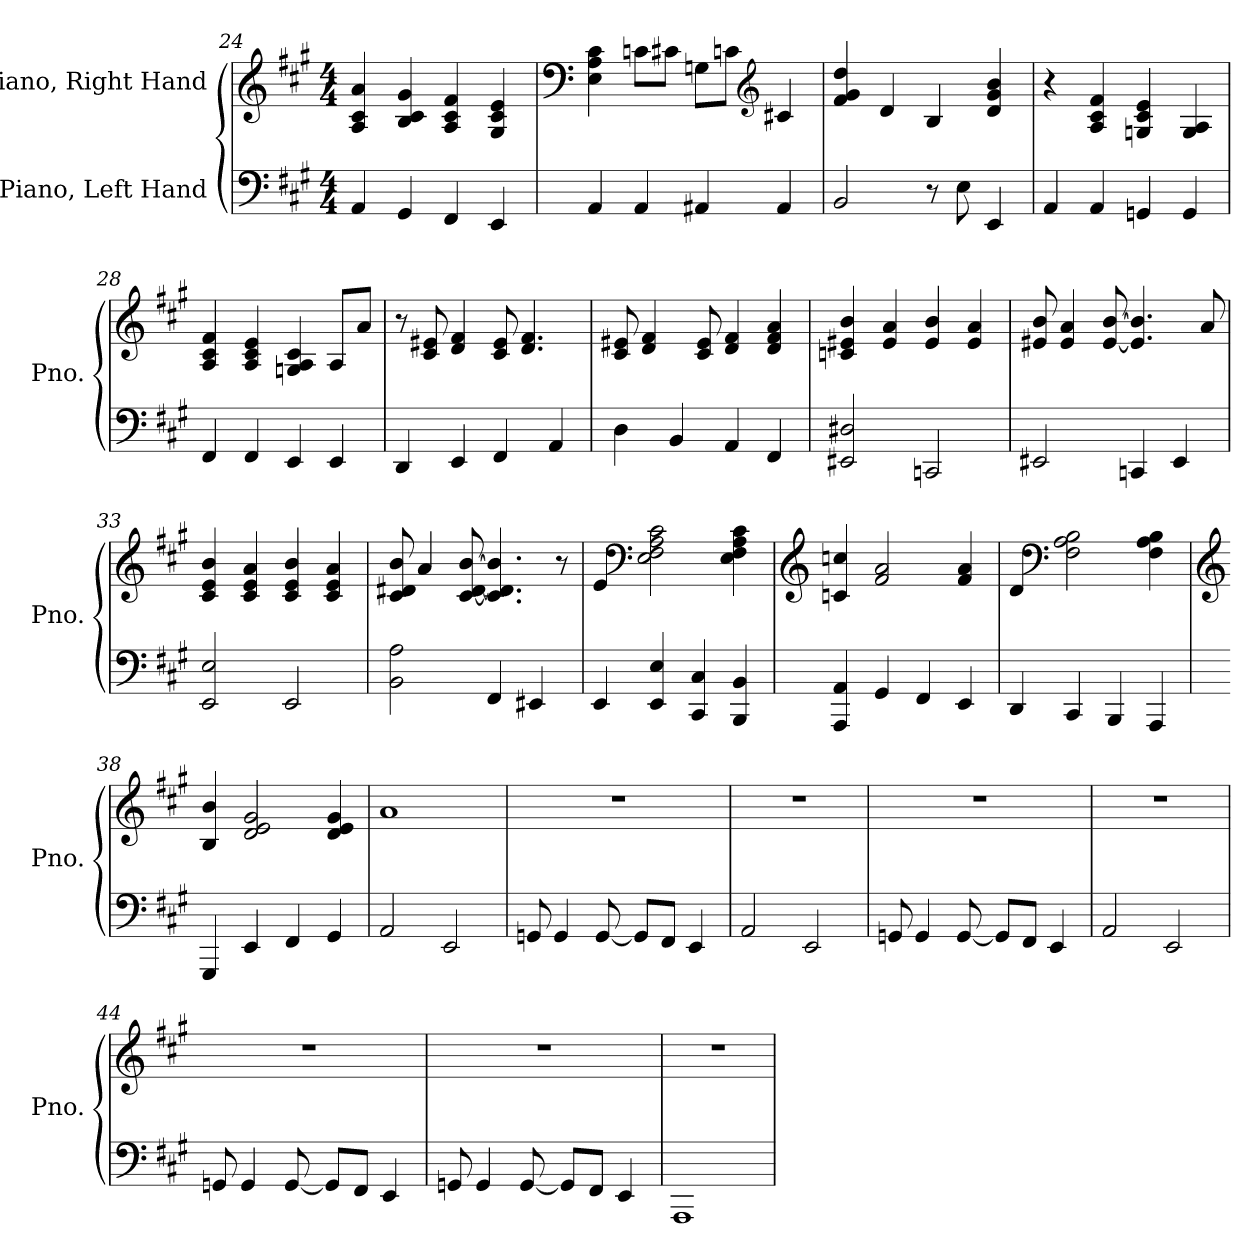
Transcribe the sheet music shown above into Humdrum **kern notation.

**kern	**kern
*part2	*part1
*staff2	*staff1
*I"Piano, Left Hand	*I"Piano, Right Hand
*I'Pno.	*I'Pno.
*clefF4	*clefG2
*k[f#c#g#]	*k[f#c#g#]
*M4/4	*M4/4
=24	=24
4AA/	4A/ 4c#/ 4a/
4GG#/	4B/ 4c#/ 4g#/
4FF#/	4A/ 4c#/ 4f#/
4EE/	4G#/ 4c#/ 4e/
!!LO:PB:g=z
=25	=25
*	*clefF4
4AA/	4E\ 4A\ 4c#\
4AA/	8cn\L
.	8c#X\J
4AA#X/	8Gn\L
.	8cn\J
*	*clefG2
4AA#/	4c#X/
=26	=26
2BB/	4f#/ 4g#/ 4dd/
.	4d/
8r	4B/
8E\	.
4EE/	4d/ 4g#/ 4b/
=27	=27
4AA/	4r
4AA/	4A/ 4c#/ 4f#/
4GGn/	4Gn/ 4c#/ 4e/
4GG/	4G/ 4A/
=28	=28
4FF#/	4A/ 4c#/ 4f#/
4FF#/	4A/ 4c#/ 4e/
4EE/	4Gn/ 4A/ 4c#/
4EE/	8A/L
.	8a/J
=29	=29
4DD/	8r
.	8c#/ 8e#X/
4EE/	4d/ 4f#/
4FF#/	8c#/ 8e#/
.	4.d/ 4.f#/
4AA/	.
!!LO:LB:g=z
=30	=30
4D\	8c#/ 8e#X/
.	4d/ 4f#/
4BB/	.
.	8c#/ 8e#/
4AA/	4d/ 4f#/
4FF#/	4d/ 4f#/ 4a/
=31	=31
2EE#X/ 2D#X/	4cn/ 4e#X/ 4b/
.	4e#/ 4a/
2CCn/	4e#/ 4b/
.	4e#/ 4a/
=32	=32
2EE#X/	8e#X/ 8b/
.	4e#/ 4a/
.	[8e#/ [8b/
4CCn/	4.e#/] 4.b/]
4EE#/	.
.	8a/
=33	=33
2EE/ 2E/	4c#/ 4e/ 4b/
.	4c#/ 4e/ 4a/
2EE/	4c#/ 4e/ 4b/
.	4c#/ 4e/ 4a/
=34	=34
2BB\ 2A\	8c#/ 8d#X/ 8b/
.	4a/
.	[8c#/ [8d#/ [8b/
4FF#/	4.c#/] 4.d#/] 4.b/]
4EE#X/	.
.	8r
!!LO:LB:g=z
=35	=35
4EE/	4e/
*	*clefF4
4EE/ 4E/	2E\ 2F#\ 2A\ 2c#\
4CC#/ 4C#/	.
4BBB/ 4BB/	4E\ 4F#\ 4A\ 4c#\
=36	=36
*	*clefG2
4AAA/ 4AA/	4cn/ 4ccn/
4GG#/	2f#/ 2a/
4FF#/	.
4EE/	4f#/ 4a/
=37	=37
4DD/	4d/
*	*clefF4
4CC#/	2F#\ 2A\ 2B\
4BBB/	.
4AAA/	4F#\ 4A\ 4B\
=38	=38
*	*clefG2
4GGG#/	4B/ 4b/
4EE/	2d/ 2e/ 2g#/
4FF#/	.
4GG#/	4d/ 4e/ 4g#/
=39	=39
2AA/	1a
2EE/	.
=40	=40
8GGn/	1r
4GG/	.
[8GG/	.
8GG/L]	.
8FF#/J	.
4EE/	.
!!LO:LB:g=z
=41	=41
2AA/	1r
2EE/	.
=42	=42
8GGn/	1r
4GG/	.
[8GG/	.
8GG/L]	.
8FF#/J	.
4EE/	.
=43	=43
2AA/	1r
2EE/	.
=44	=44
8GGn/	1r
4GG/	.
[8GG/	.
8GG/L]	.
8FF#/J	.
4EE/	.
=45	=45
8GGn/	1r
4GG/	.
[8GG/	.
8GG/L]	.
8FF#/J	.
4EE/	.
=46	=46
1AAA	1r
=	=
*-	*-
